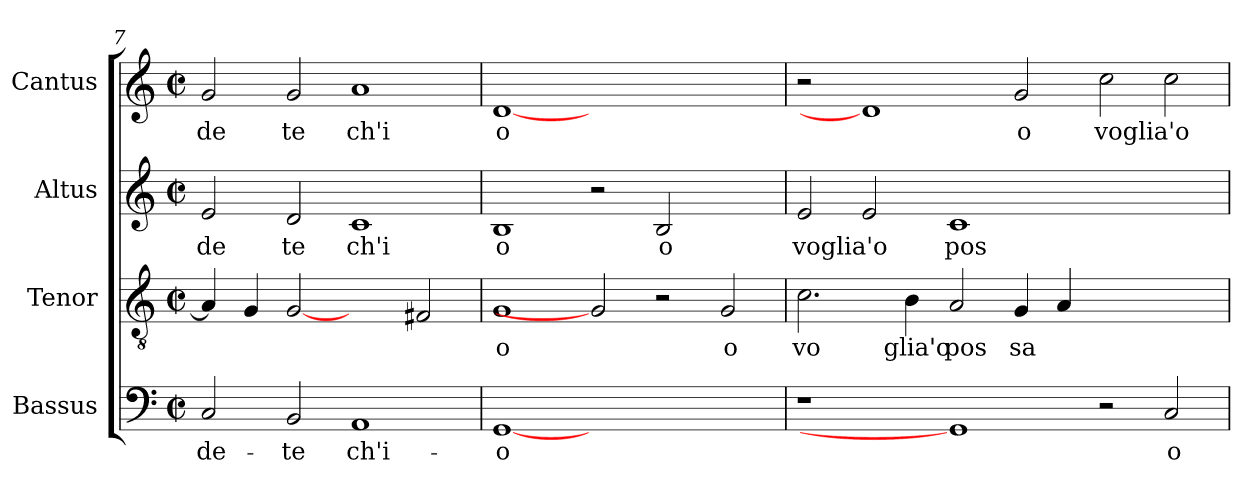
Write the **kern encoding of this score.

**kern	**text	**kern	**text	**kern	**text	**kern	**text
*part4	*part4	*part3	*part3	*part2	*part2	*part1	*part1
*staff4	*staff4	*staff3	*staff3	*staff2	*staff2	*staff1	*staff1
*I"Bassus	*	*I"Tenor	*	*I"Altus	*	*I"Cantus	*
*clefF4	*	*clefGv2	*	*clefG2	*	*clefG2	*
*k[]	*	*k[]	*	*k[]	*	*k[]	*
*C:	*	*C:	*	*C:	*	*C:	*
*M2/2	*	*M2/2	*	*M2/2	*	*M2/2	*
*met(c|)	*	*met(c|)	*	*met(c|)	*	*met(c|)	*
=7	=7	=7	=7	=7	=7	=7	=7
!	!LO:LY:b:cj	!	!LO:LY:b:cj	!	!LO:LY:b:cj	!	!LO:LY:b:cj
2C/	-de-	4A/]	.	2e/	de	2g/	de
!	!	!	!LO:LY:b:cj	!	!	!	!
.	.	4G/	.	.	.	.	.
!	!LO:LY:b:cj	!	!LO:LY:b:cj	!	!LO:LY:b:cj	!	!LO:LY:b:cj
2BB/	-te	[2G	.	2d/	te	2g/	te
!	!LO:LY:b:cj	!	!	!	!LO:LY:b:cj	!	!LO:LY:b:cj
1AA	ch'i-	2ryy	.	1c	ch'i	1a	ch'i
!	!	!	!LO:LY:b:cj	!	!	!	!
.	.	2F#/	.	.	.	.	.
=8	=8	=8	=8	=8	=8	=8	=8
!	!LO:LY:b:cj	!	!LO:LY:b:cj	!	!LO:LY:b:cj	!	!LO:LY:b:cj
[1GG	-o	1G	o	1B	o	[1d	o
1.ryy	.	2G]	.	2r	.	1.ryy	.
!	!	!	!	!	!LO:LY:b:cj	!	!
.	.	2r	.	2B/	o	.	.
!	!	!	!LO:LY:b:cj	!	!	!	!
.	.	2G/	o	2ryy	.	.	.
=9	=9	=9	=9	=9	=9	=9	=9
!	!	!	!LO:LY:b:cj	!	!LO:LY:b:cj	!	!
1r	.	2.c\	vo	2e/	voglia'o	2r	.
!	!	!	!	!	!LO:LY:b:cj	!	!
.	.	.	.	2e/	.	1d]	.
!	!	!	!LO:LY:b:cj	!	!	!	!
.	.	4B\	glia'o	.	.	.	.
!	!	!	!LO:LY:b:cj	!	!LO:LY:b:cj	!	!
1GG]	.	2A/	pos	1c	pos	.	.
!	!	!	!LO:LY:b:cj	!	!	!	!LO:LY:b:cj
.	.	4G/	sa	.	.	2g/	o
!	!	!	!LO:LY:b:cj	!	!	!	!
.	.	4A/	.	.	.	.	.
!	!	!	!	!	!	!	!LO:LY:b:cj
2r	.	1ryy	.	1ryy	.	2cc\	voglia'o
!	!LO:LY:b:cj	!	!	!	!	!	!LO:LY:b:cj
2C/	o	.	.	.	.	2cc\	.
=	=	=	=	=	=	=	=
*-	*-	*-	*-	*-	*-	*-	*-
